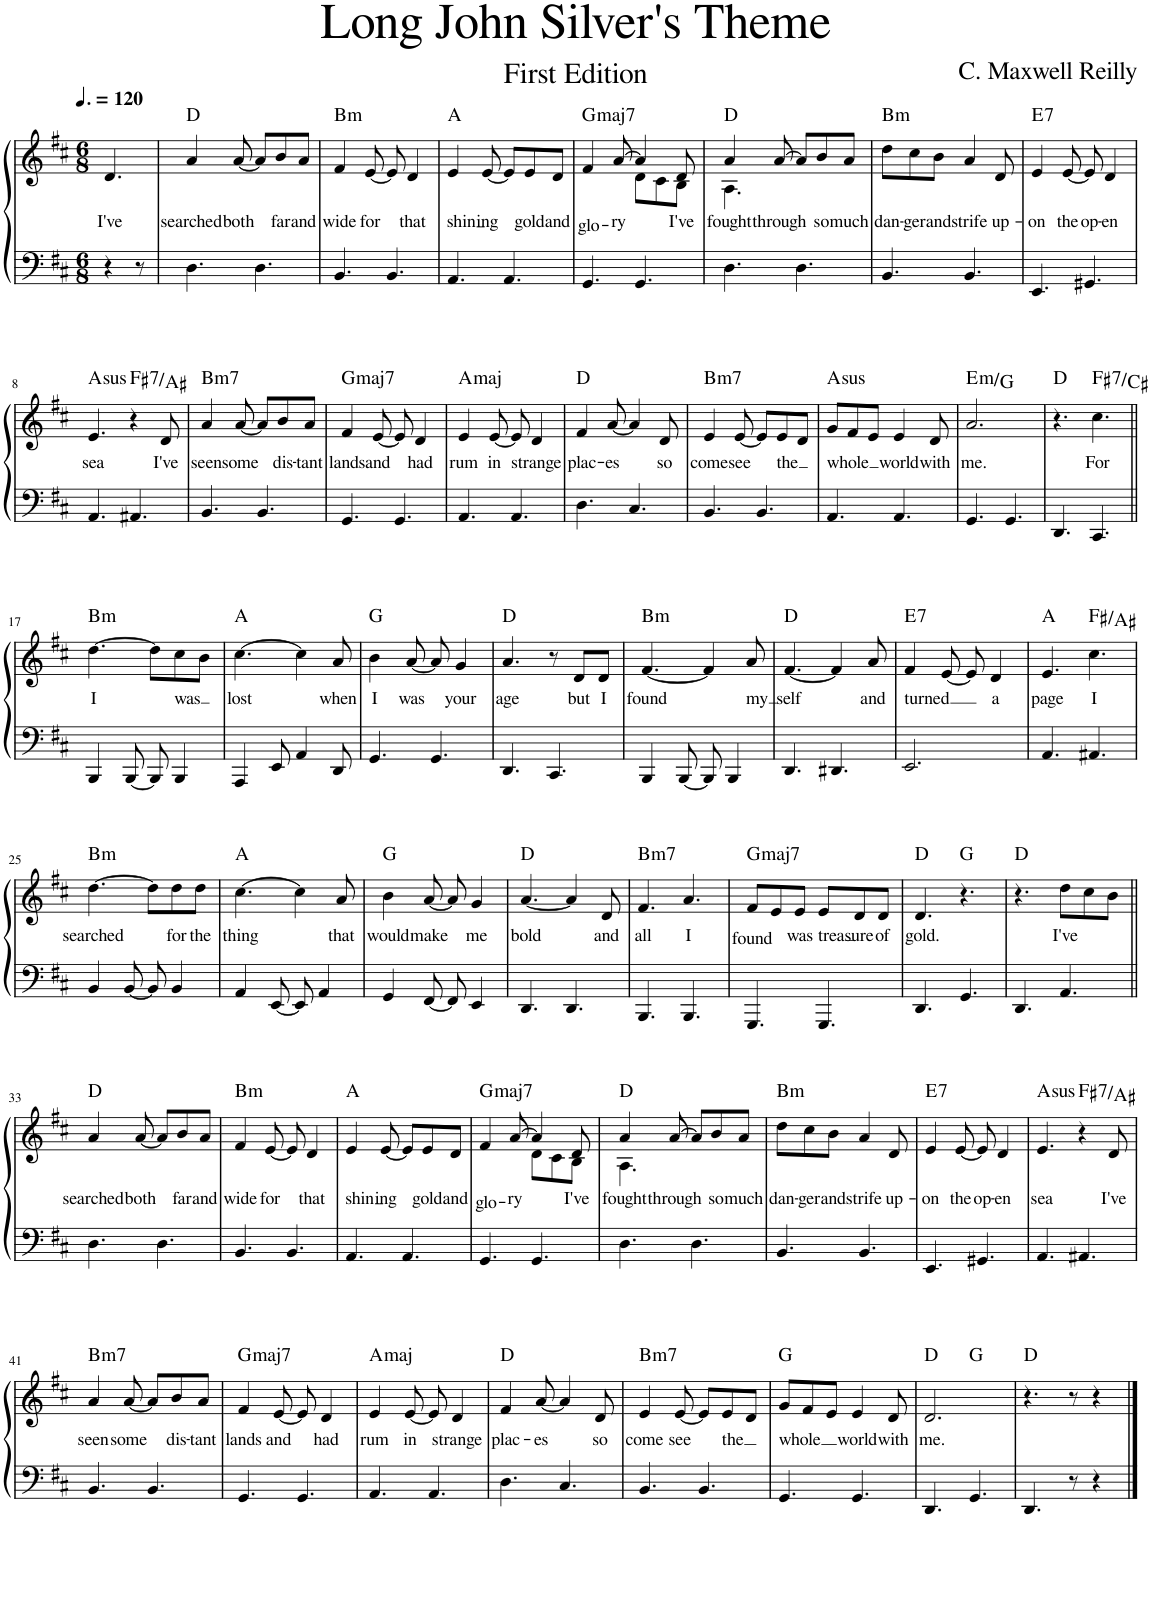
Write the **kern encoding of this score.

**kern	**kern	**text	**harte
*part1	*part1	*part1	*part1
*staff2	*staff1	*staff1	*
*I"Piano	*	*	*
*I'Pno.	*	*	*
*clefF4	*clefG2	*	*
*k[f#c#]	*k[f#c#]	*	*
*M6/8	*M6/8	*	*
*MM180	*MM180	*	*
=	=	=	=
!	!	!LO:LY:b	!
4r	4.d/	I've	.
8r	.	.	.
=1	=1	=1	=1
!	!	!LO:LY:b	!
4.D\	4a/	searched	D:maj
!	!	!LO:LY:b	!
.	[8a/	both	.
4.D\	8a/L]	.	.
!	!	!LO:LY:b	!
.	8b/	far	.
!	!	!LO:LY:b	!
.	8a/J	and	.
=2	=2	=2	=2
!	!	!LO:LY:b	!LO:H:kt=m
4.BB/	4f#/	wide	B:min
!	!	!LO:LY:b	!
.	[8e/	for	.
4.BB/	8e/]	.	.
!	!	!LO:LY:b	!
.	4d/	that	.
=3	=3	=3	=3
!	!	!LO:LY:b	!
4.AA/	4e/	shin	A:maj
!	!	!LO:LY:b	!
.	[8e/	ing	.
4.AA/	8e/L]	.	.
!	!	!LO:LY:b	!
.	8e/	gold	.
!	!	!LO:LY:b	!
.	8d/J	and	.
=4	=4	=4	=4
!	!	!LO:LY:b	!LO:H:kt=maj7
*	*^	*	*
4.GG/	4f#/	4.ryy	glo-	G:maj7
!	!	!	!LO:LY:b	!
.	[8a/	.	-ry	.
4.GG/	4a/]	8d\L	.	.
.	.	8c#\	.	.
!	!	!	!LO:LY:b	!
.	8d/	8B\J	I've	.
=5	=5	=5	=5	=5
!	!	!	!LO:LY:b	!
4.D\	4a/	4.A\	fought	D:maj
!	!	!	!LO:LY:b	!
.	[8a/	.	through	.
4.D\	8a/L]	4.ryy	.	.
!	!	!	!LO:LY:b	!
.	8b/	.	so	.
!	!	!	!LO:LY:b	!
.	8a/J	.	much	.
*	*v	*v	*	*
=6	=6	=6	=6
!	!	!LO:LY:b	!LO:H:kt=m
4.BB/	8dd\L	dan-	B:min
!	!	!LO:LY:b	!
.	8cc#\	-ger	.
!	!	!LO:LY:b	!
.	8b\J	and	.
!	!	!LO:LY:b	!
4.BB/	4a/	strife	.
!	!	!LO:LY:b	!
.	8d/	up-	.
=7	=7	=7	=7
!	!	!LO:LY:b	!LO:H:kt=7
4.EE/	4e/	-on	E:7
!	!	!LO:LY:b	!
.	[8e/	the	.
!	!	!LO:LY:b	!
4.GG#X/	8e/]	op-	.
!	!	!LO:LY:b	!
.	4d/	-en	.
!!LO:LB:g=z
=8	=8	=8	=8
!	!	!LO:LY:b	!LO:H:kt=sus
4.AA/	4.e/	sea	A:sus4
!	!	!	!LO:H:kt=7
4.AA#X/	4r	.	F#:7/3
!	!	!LO:LY:b	!
.	8d/	I've	.
=9	=9	=9	=9
!	!	!LO:LY:b	!LO:H:kt=m7
4.BB/	4a/	seen	B:min7
!	!	!LO:LY:b	!
.	[8a/	some	.
4.BB/	8a/L]	.	.
!	!	!LO:LY:b	!
.	8b/	dis-	.
!	!	!LO:LY:b	!
.	8a/J	-tant	.
=10	=10	=10	=10
!	!	!LO:LY:b	!LO:H:kt=maj7
4.GG/	4f#/	lands	G:maj7
!	!	!LO:LY:b	!
.	[8e/	and	.
4.GG/	8e/]	.	.
!	!	!LO:LY:b	!
.	4d/	had	.
=11	=11	=11	=11
!	!	!LO:LY:b	!LO:H:kt=maj
4.AA/	4e/	rum	A:maj
!	!	!LO:LY:b	!
.	[8e/	in	.
4.AA/	8e/]	.	.
!	!	!LO:LY:b	!
.	4d/	strange	.
=12	=12	=12	=12
!	!	!LO:LY:b	!
4.D\	4f#/	plac-	D:maj
!	!	!LO:LY:b	!
.	[8a/	-es	.
4.C#/	4a/]	.	.
!	!	!LO:LY:b	!
.	8d/	so	.
=13	=13	=13	=13
!	!	!LO:LY:b	!LO:H:kt=m7
4.BB/	4e/	come	B:min7
!	!	!LO:LY:b	!
.	[8e/	see	.
4.BB/	8e/L]	.	.
!	!	!LO:LY:b	!
.	8e/	the	.
.	8d/J	.	.
=14	=14	=14	=14
!	!	!LO:LY:b	!LO:H:kt=sus
4.AA/	8g/L	whole	A:sus4
.	8f#/	.	.
.	8e/J	.	.
!	!	!LO:LY:b	!
4.AA/	4e/	world	.
!	!	!LO:LY:b	!
.	8d/	with	.
=15	=15	=15	=15
!	!	!LO:LY:b	!LO:H:kt=m
4.GG/	2.a/	me.	E:min/b3
4.GG/	.	.	.
=16	=16	=16	=16
4.DD/	4.r	.	D:maj
!	!	!LO:LY:b	!LO:H:kt=7
4.CC#/	4.cc#\	For	F#:7/5
!!LO:LB:g=z
=17||	=17||	=17||	=17||
!	!	!LO:LY:b	!LO:H:kt=m
4BBB/	[4.dd\	I	B:min
[8BBB/	.	.	.
8BBB/]	8dd\L]	.	.
!	!	!LO:LY:b	!
4BBB/	8cc#\	was	.
.	8b\J	.	.
=18	=18	=18	=18
!	!	!LO:LY:b	!
4AAA/	[4.cc#\	lost	A:maj
8EE/	.	.	.
4AA/	4cc#\]	.	.
!	!	!LO:LY:b	!
8DD/	8a/	when	.
=19	=19	=19	=19
!	!	!LO:LY:b	!
4.GG/	4b\	I	G:maj
!	!	!LO:LY:b	!
.	[8a/	was	.
4.GG/	8a/]	.	.
!	!	!LO:LY:b	!
.	4g/	your	.
=20	=20	=20	=20
!	!	!LO:LY:b	!
4.DD/	4.a/	age	D:maj
4.CC#/	8r	.	.
!	!	!LO:LY:b	!
.	8d/L	but	.
!	!	!LO:LY:b	!
.	8d/J	I	.
=21	=21	=21	=21
!	!	!LO:LY:b	!LO:H:kt=m
4BBB/	[4.f#/	found	B:min
[8BBB/	.	.	.
8BBB/]	4f#/]	.	.
4BBB/	.	.	.
!	!	!LO:LY:b	!
.	8a/	my	.
=22	=22	=22	=22
!	!	!LO:LY:b	!
4.DD/	[4.f#/	self	D:maj
4.DD#X/	4f#/]	.	.
!	!	!LO:LY:b	!
.	8a/	and	.
=23	=23	=23	=23
!	!	!LO:LY:b	!LO:H:kt=7
2.EE/	4f#/	turned	E:7
.	[8e/	.	.
.	8e/]	.	.
!	!	!LO:LY:b	!
.	4d/	a	.
=24	=24	=24	=24
!	!	!LO:LY:b	!
4.AA/	4.e/	page	A:maj
!	!	!LO:LY:b	!
4.AA#X/	4.cc#\	I	F#:maj/3
!!LO:LB:g=z
=25	=25	=25	=25
!	!	!LO:LY:b	!LO:H:kt=m
4BB/	[4.dd\	searched	B:min
[8BB/	.	.	.
8BB/]	8dd\L]	.	.
!	!	!LO:LY:b	!
4BB/	8dd\	for	.
!	!	!LO:LY:b	!
.	8dd\J	the	.
=26	=26	=26	=26
!	!	!LO:LY:b	!
4AA/	[4.cc#\	thing	A:maj
[8EE/	.	.	.
8EE/]	4cc#\]	.	.
4AA/	.	.	.
!	!	!LO:LY:b	!
.	8a/	that	.
=27	=27	=27	=27
!	!	!LO:LY:b	!
4GG/	4b\	would	G:maj
!	!	!LO:LY:b	!
[8FF#/	[8a/	make	.
8FF#/]	8a/]	.	.
!	!	!LO:LY:b	!
4EE/	4g/	me	.
=28	=28	=28	=28
!	!	!LO:LY:b	!
4.DD/	[4.a/	bold	D:maj
4.DD/	4a/]	.	.
!	!	!LO:LY:b	!
.	8d/	and	.
=29	=29	=29	=29
!	!	!LO:LY:b	!LO:H:kt=m7
4.BBB/	4.f#/	all	B:min7
!	!	!LO:LY:b	!
4.BBB/	4.a/	I	.
=30	=30	=30	=30
!	!	!LO:LY:b	!LO:H:kt=maj7
4.GGG/	8f#/L	found	G:maj7
.	8e/	.	.
!	!	!LO:LY:b	!
.	8e/J	was	.
!	!	!LO:LY:b	!
4.GGG/	8e/L	trea	.
!	!	!LO:LY:b	!
.	8d/	sure	.
!	!	!LO:LY:b	!
.	8d/J	of	.
=31	=31	=31	=31
!	!	!LO:LY:b	!
4.DD/	4.d/	gold.	D:maj
4.GG/	4.r	.	G:maj
=32	=32	=32	=32
4.DD/	4.r	.	D:maj
!	!	!LO:LY:b	!
4.AA/	8dd\L	I've	.
.	8cc#\	.	.
.	8b\J	.	.
!!LO:LB:g=z
=33||	=33||	=33||	=33||
!	!	!LO:LY:b	!
4.D\	4a/	searched	D:maj
!	!	!LO:LY:b	!
.	[8a/	both	.
4.D\	8a/L]	.	.
!	!	!LO:LY:b	!
.	8b/	far	.
!	!	!LO:LY:b	!
.	8a/J	and	.
=34	=34	=34	=34
!	!	!LO:LY:b	!LO:H:kt=m
4.BB/	4f#/	wide	B:min
!	!	!LO:LY:b	!
.	[8e/	for	.
4.BB/	8e/]	.	.
!	!	!LO:LY:b	!
.	4d/	that	.
=35	=35	=35	=35
!	!	!LO:LY:b	!
4.AA/	4e/	shin	A:maj
!	!	!LO:LY:b	!
.	[8e/	ing	.
4.AA/	8e/L]	.	.
!	!	!LO:LY:b	!
.	8e/	gold	.
!	!	!LO:LY:b	!
.	8d/J	and	.
=36	=36	=36	=36
!	!	!LO:LY:b	!LO:H:kt=maj7
*	*^	*	*
4.GG/	4f#/	4.ryy	glo-	G:maj7
!	!	!	!LO:LY:b	!
.	[8a/	.	-ry	.
4.GG/	4a/]	8d\L	.	.
.	.	8c#\	.	.
!	!	!	!LO:LY:b	!
.	8d/	8B\J	I've	.
=37	=37	=37	=37	=37
!	!	!	!LO:LY:b	!
4.D\	4a/	4.A\	fought	D:maj
!	!	!	!LO:LY:b	!
.	[8a/	.	through	.
4.D\	8a/L]	4.ryy	.	.
!	!	!	!LO:LY:b	!
.	8b/	.	so	.
!	!	!	!LO:LY:b	!
.	8a/J	.	much	.
*	*v	*v	*	*
=38	=38	=38	=38
!	!	!LO:LY:b	!LO:H:kt=m
4.BB/	8dd\L	dan-	B:min
!	!	!LO:LY:b	!
.	8cc#\	-ger	.
!	!	!LO:LY:b	!
.	8b\J	and	.
!	!	!LO:LY:b	!
4.BB/	4a/	strife	.
!	!	!LO:LY:b	!
.	8d/	up-	.
=39	=39	=39	=39
!	!	!LO:LY:b	!LO:H:kt=7
4.EE/	4e/	-on	E:7
!	!	!LO:LY:b	!
.	[8e/	the	.
!	!	!LO:LY:b	!
4.GG#X/	8e/]	op-	.
!	!	!LO:LY:b	!
.	4d/	-en	.
=40	=40	=40	=40
!	!	!LO:LY:b	!LO:H:kt=sus
4.AA/	4.e/	sea	A:sus4
!	!	!	!LO:H:kt=7
4.AA#X/	4r	.	F#:7/3
!	!	!LO:LY:b	!
.	8d/	I've	.
!!LO:LB:g=z
=41	=41	=41	=41
!	!	!LO:LY:b	!LO:H:kt=m7
4.BB/	4a/	seen	B:min7
!	!	!LO:LY:b	!
.	[8a/	some	.
4.BB/	8a/L]	.	.
!	!	!LO:LY:b	!
.	8b/	dis-	.
!	!	!LO:LY:b	!
.	8a/J	-tant	.
=42	=42	=42	=42
!	!	!LO:LY:b	!LO:H:kt=maj7
4.GG/	4f#/	lands	G:maj7
!	!	!LO:LY:b	!
.	[8e/	and	.
4.GG/	8e/]	.	.
!	!	!LO:LY:b	!
.	4d/	had	.
=43	=43	=43	=43
!	!	!LO:LY:b	!LO:H:kt=maj
4.AA/	4e/	rum	A:maj
!	!	!LO:LY:b	!
.	[8e/	in	.
4.AA/	8e/]	.	.
!	!	!LO:LY:b	!
.	4d/	strange	.
=44	=44	=44	=44
!	!	!LO:LY:b	!
4.D\	4f#/	plac-	D:maj
!	!	!LO:LY:b	!
.	[8a/	-es	.
4.C#/	4a/]	.	.
!	!	!LO:LY:b	!
.	8d/	so	.
=45	=45	=45	=45
!	!	!LO:LY:b	!LO:H:kt=m7
4.BB/	4e/	come	B:min7
!	!	!LO:LY:b	!
.	[8e/	see	.
4.BB/	8e/L]	.	.
!	!	!LO:LY:b	!
.	8e/	the	.
.	8d/J	.	.
=46	=46	=46	=46
!	!	!LO:LY:b	!
4.GG/	8g/L	whole	G:maj
.	8f#/	.	.
.	8e/J	.	.
!	!	!LO:LY:b	!
4.GG/	4e/	world	.
!	!	!LO:LY:b	!
.	8d/	with	.
=47	=47	=47	=47
!	!	!LO:LY:b	!
*	*^	*	*
4.DD/	2.d/	4.ryy	me.	D:maj
4.GG/	.	4.ryy	.	G:maj
*	*v	*v	*	*
=48	=48	=48	=48
4.DD/	4.r	.	D:maj
8r	8r	.	.
4r	4r	.	.
==	==	==	==
*-	*-	*-	*-
